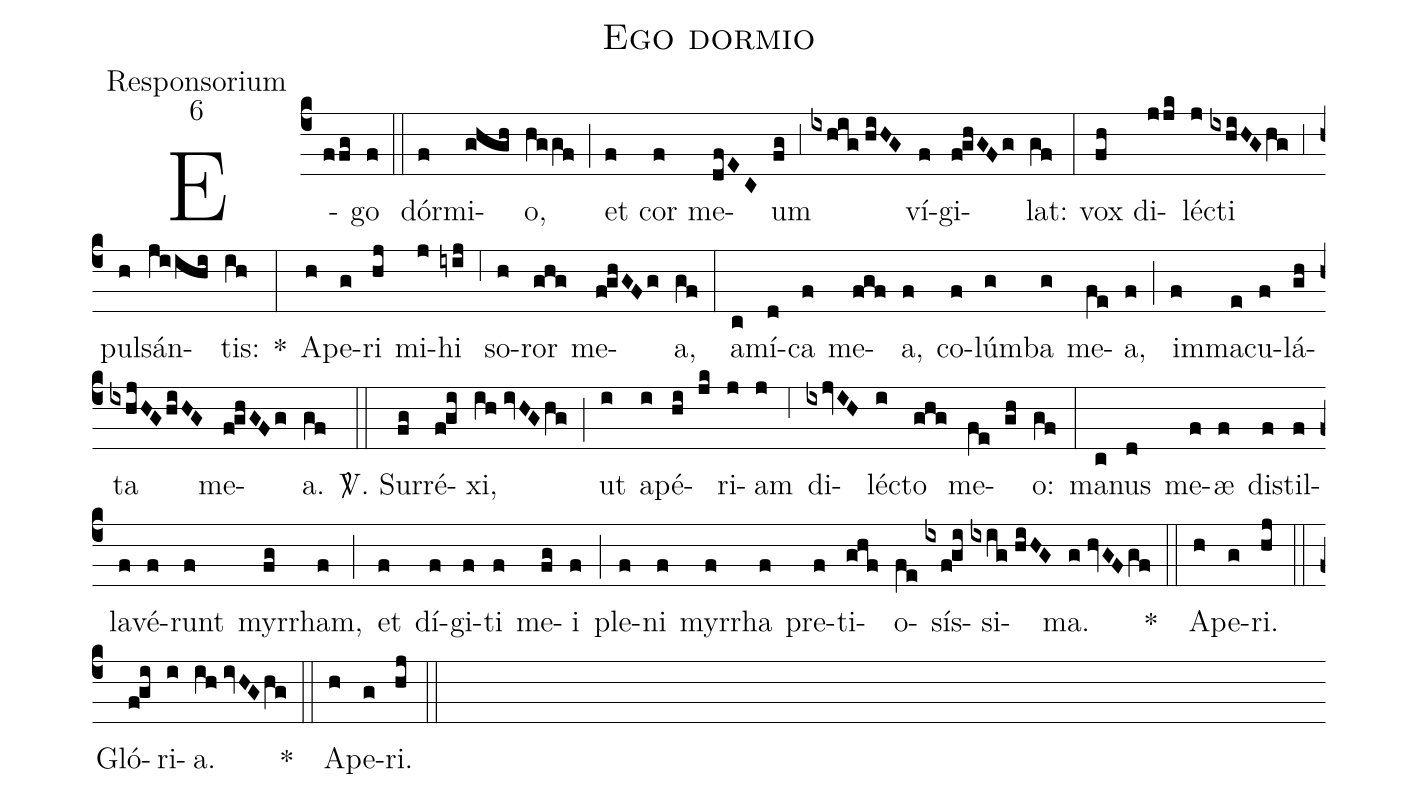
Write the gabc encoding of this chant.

name:Ego dormio;
office-part:Responsorium;
mode:6;
%%
(c4) E(ffg)go(f) (::)
dór(f)mi(ghgh)o,(hggf) (;) et(f) cor(f) me(dfEC)um(fg) (,3) (ixhig//hiHG) ví(f)gi(f!ghGFg)lat:(gf) (:)
vox(fh) di(jjk)lé(j)cti(ixhiHGhg) (,3) pul(h)sán(jiihi)tis:(ih) *(:) A(h)pe(g)ri(hj) mi(j)hi(iyij) (,6) so(h)ror(ghg) me(f!ghGFg)a,(gf) (:)
a(c)mí(d)ca(f) me(fgf)a,(f) co(f)lúm(g)ba(g) me(fe)a,(f) (;) im(f)ma(e)cu(f)lá(gh)ta(ixhjHGhiHG) me(f!ghGFg)a.(gf) (::)

<sp>V/</sp>. Sur(fg)ré(f!gi)xi,(ih//ivHG/hg) (;) ut(i) a(i)pé(hi jk)ri(j)am(j) (,6) di(ixjvIH)lé(i)cto(ghg) me(fe gh)o:(gf) (:)
ma(c)nus(d) me(f)æ(f) di(f)stil(f)la(f)vé(f)runt(f) myr(fg)rham,(f) (;) et(f) dí(f)gi(f)ti(f) me(fg)i(f) (;) ple(f)ni(f) myr(f)rha(f) pre(f)ti(ghf)o(fe)sís(ixf!gi)si(ixig//hiHG)ma.(g//hvGFgf) *(::) A(h)pe(g)ri.(hj) (::)

Gló(f!gi)ri(i)a.(ih//ivHGhg) *(::) A(h)pe(g)ri.(hj) (::)
